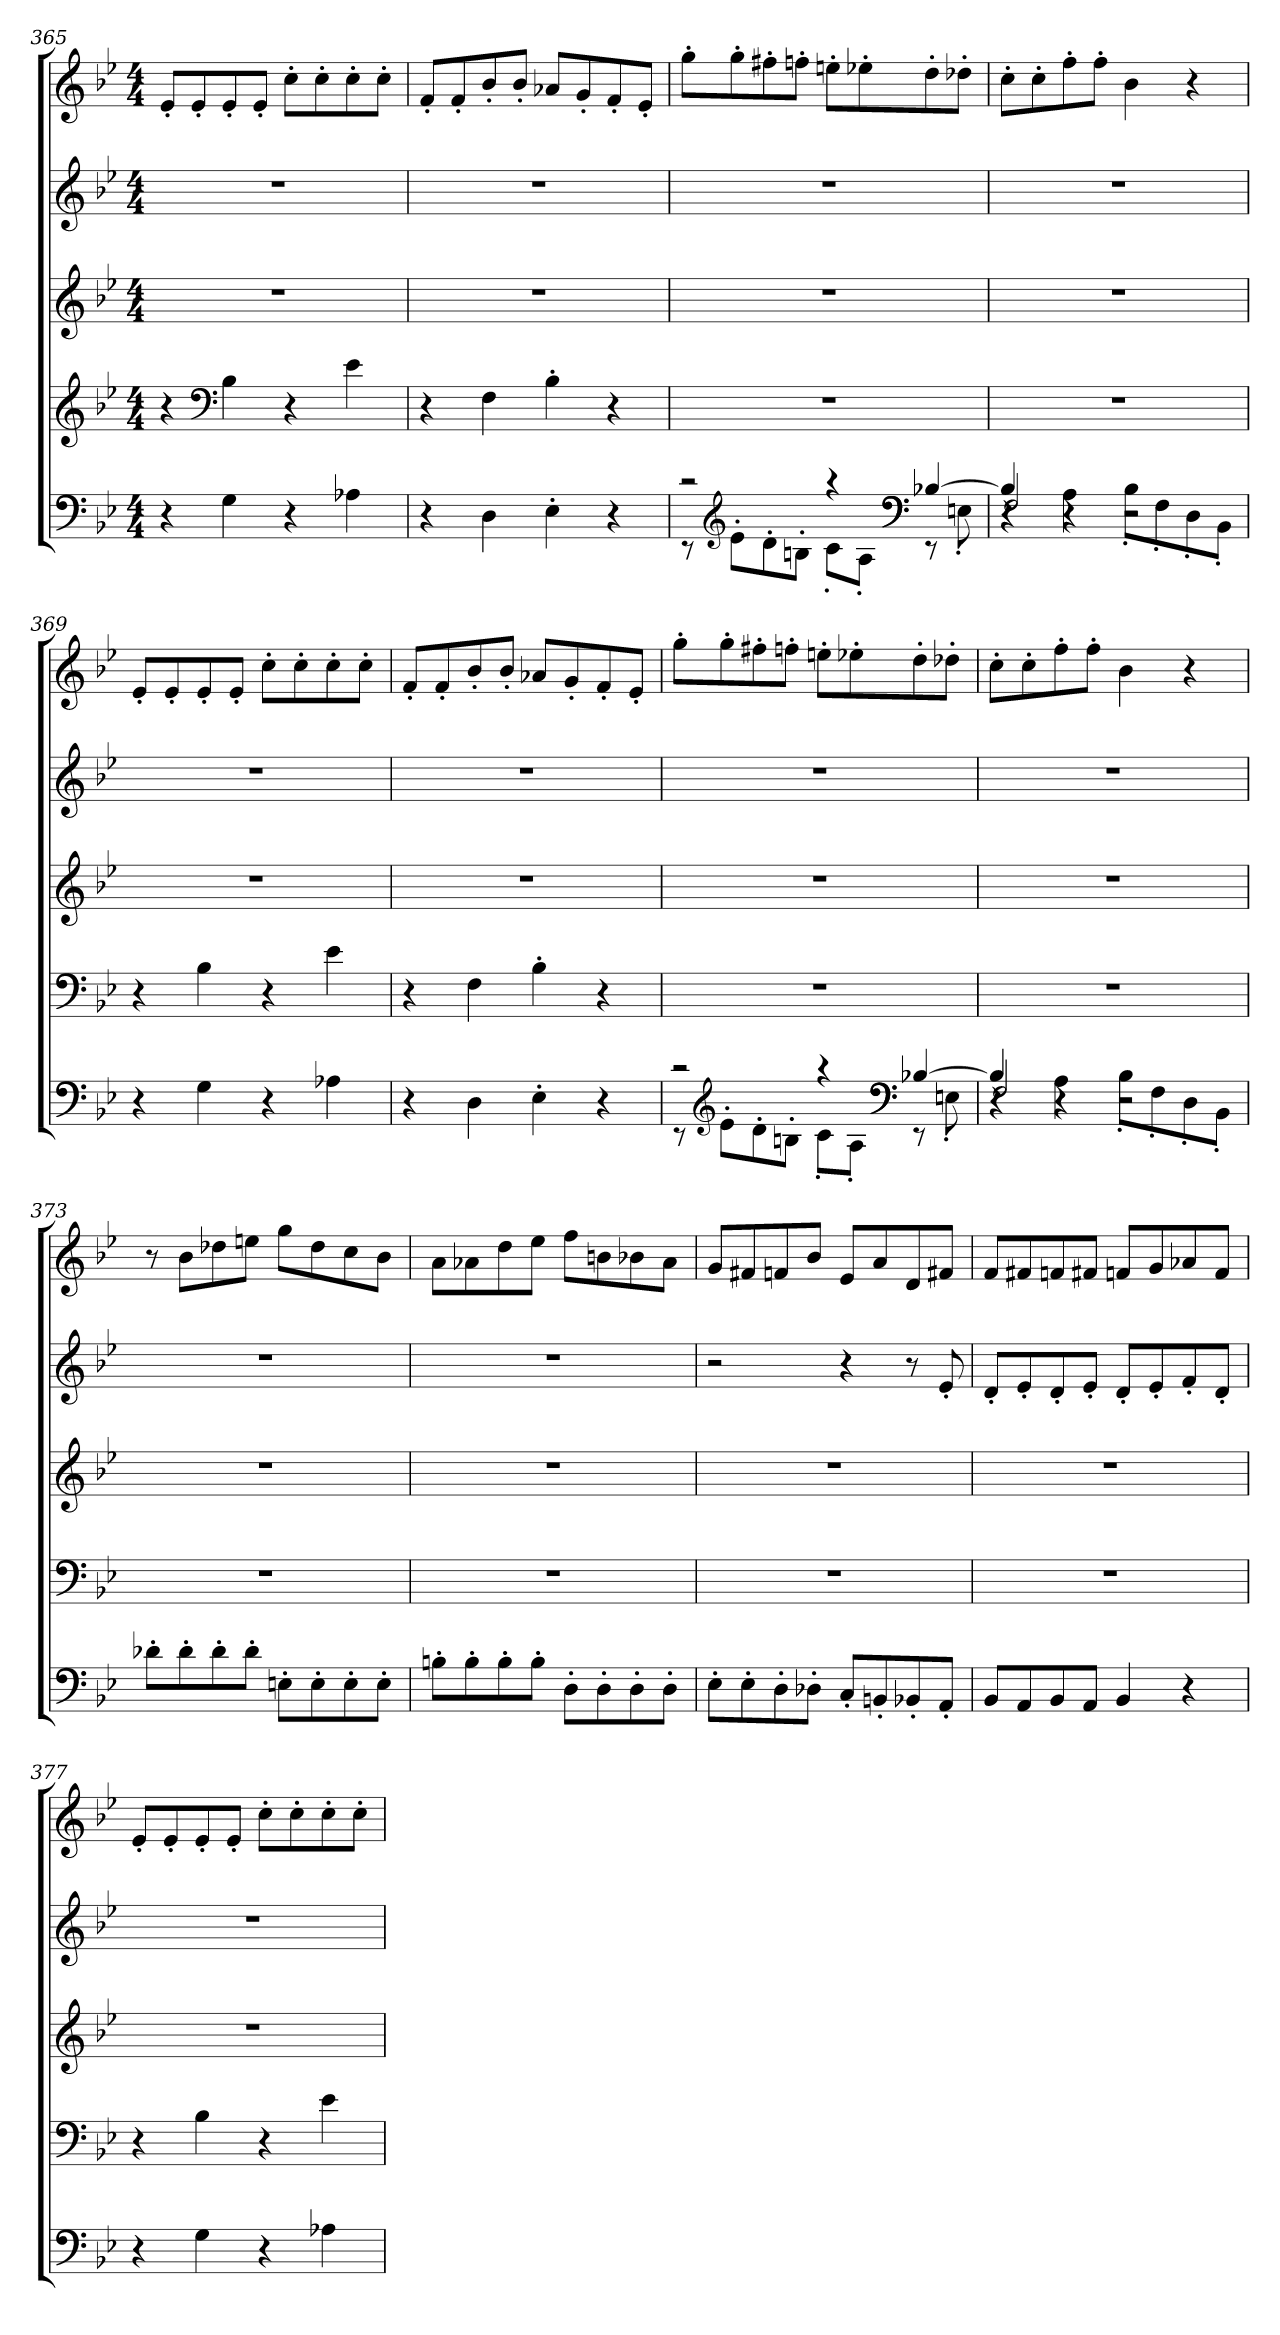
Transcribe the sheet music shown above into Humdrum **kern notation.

**kern	**kern	**kern	**kern	**kern
*part5	*part4	*part3	*part2	*part1
*staff5	*staff4	*staff3	*staff2	*staff1
*clefF4	*clefG2	*clefG2	*clefG2	*clefG2
*k[b-e-]	*k[b-e-]	*k[b-e-]	*k[b-e-]	*k[b-e-]
*M4/4	*M4/4	*M4/4	*M4/4	*M4/4
*MM151	*MM151	*MM151	*MM151	*MM151
=365	=365	=365	=365	=365
4r	4r	1r	1r	8e-'/L
.	.	.	.	8e-'/
*	*clefF4	*	*	*
4G\	4B-\	.	.	8e-'/
.	.	.	.	8e-'/J
4r	4r	.	.	8cc'\L
.	.	.	.	8cc'\
4A-X\	4e-\	.	.	8cc'\
.	.	.	.	8cc'\J
=366	=366	=366	=366	=366
4r	4r	1r	1r	8f'/L
.	.	.	.	8f'/
4D\	4F\	.	.	8b-'/
.	.	.	.	8b-'/J
4E-'\	4B-'\	.	.	8a-X/L
.	.	.	.	8g'/
4r	4r	.	.	8f'/
.	.	.	.	8e-'/J
!!LO:LB:g=z
=367	=367	=367	=367	=367
*	*	*	*	*MM151
*^	*	*	*	*
2r	8r	1r	1r	1r	8gg'\L
*clefG2	*	*	*	*	*
.	8e-'\L	.	.	.	8gg'\
.	8d'\	.	.	.	8ff#X'\
.	8Bn'\J	.	.	.	8ffn'\J
4r	8c'\L	.	.	.	8een'\L
.	8A'\J	.	.	.	8ee-X'\
*clefF4	*	*	*	*	*
[4B-X/	8r	.	.	.	8dd'\
.	8En'\	.	.	.	8dd-X'\J
=368	=368	=368	=368	=368	=368
*	*^	*	*	*	*
4B-/]	4r	2F/	1r	1r	1r	8cc'\L
.	.	.	.	.	.	8cc'\
4r	4A\	.	.	.	.	8ff'\
.	.	.	.	.	.	8ff'\J
2r	8B-'\L	2r	.	.	.	4b-\
.	8F'\	.	.	.	.	.
.	8D'\	.	.	.	.	4r
.	8BB-'\J	.	.	.	.	.
*v	*v	*v	*	*	*	*
=369	=369	=369	=369	=369
*	*	*	*	*MM151
4r	4r	1r	1r	8e-'/L
.	.	.	.	8e-'/
4G\	4B-\	.	.	8e-'/
.	.	.	.	8e-'/J
4r	4r	.	.	8cc'\L
.	.	.	.	8cc'\
4A-X\	4e-\	.	.	8cc'\
.	.	.	.	8cc'\J
=370	=370	=370	=370	=370
4r	4r	1r	1r	8f'/L
.	.	.	.	8f'/
4D\	4F\	.	.	8b-'/
.	.	.	.	8b-'/J
4E-'\	4B-'\	.	.	8a-X/L
.	.	.	.	8g'/
4r	4r	.	.	8f'/
.	.	.	.	8e-'/J
!!LO:PB:g=z
=371	=371	=371	=371	=371
*	*	*	*	*MM151
*^	*	*	*	*
2r	8r	1r	1r	1r	8gg'\L
*clefG2	*	*	*	*	*
.	8e-'\L	.	.	.	8gg'\
.	8d'\	.	.	.	8ff#X'\
.	8Bn'\J	.	.	.	8ffn'\J
4r	8c'\L	.	.	.	8een'\L
.	8A'\J	.	.	.	8ee-X'\
*clefF4	*	*	*	*	*
[4B-X/	8r	.	.	.	8dd'\
.	8En'\	.	.	.	8dd-X'\J
=372	=372	=372	=372	=372	=372
*	*^	*	*	*	*
4B-/]	4r	2F/	1r	1r	1r	8cc'\L
.	.	.	.	.	.	8cc'\
4r	4A\	.	.	.	.	8ff'\
.	.	.	.	.	.	8ff'\J
2r	8B-'\L	2r	.	.	.	4b-\
.	8F'\	.	.	.	.	.
.	8D'\	.	.	.	.	4r
.	8BB-'\J	.	.	.	.	.
*v	*v	*v	*	*	*	*
=373	=373	=373	=373	=373
*	*	*	*	*MM151
8d-X'\L	1r	1r	1r	8r
8d-'\	.	.	.	8b-\L
8d-'\	.	.	.	8dd-X\
8d-'\J	.	.	.	8een\J
8En'\L	.	.	.	8gg\L
8E'\	.	.	.	8dd-\
8E'\	.	.	.	8cc\
8E'\J	.	.	.	8b-\J
!!LO:LB:g=z
=374	=374	=374	=374	=374
8Bn'\L	1r	1r	1r	8a\L
8B'\	.	.	.	8a-X\
8B'\	.	.	.	8dd\
8B'\J	.	.	.	8ee-\J
8D'\L	.	.	.	8ff\L
8D'\	.	.	.	8bn\
8D'\	.	.	.	8b-X\
8D'\J	.	.	.	8a-\J
=375	=375	=375	=375	=375
*	*	*	*	*MM151
8E-'\L	1r	1r	2r	8g/L
8E-'\	.	.	.	8f#X/
8D'\	.	.	.	8fn/
8D-X'\J	.	.	.	8b-/J
8C'/L	.	.	4r	8e-/L
8BBn'/	.	.	.	8a/
8BB-X'/	.	.	8r	8d/
8AA'/J	.	.	8e-'/	8f#X/J
=376	=376	=376	=376	=376
8BB-/L	1r	1r	8d'/L	8f/L
8AA/	.	.	8e-'/	8f#X/
8BB-/	.	.	8d'/	8fn/
8AA/J	.	.	8e-'/J	8f#X/J
4BB-/	.	.	8d'/L	8fn/L
.	.	.	8e-'/	8g/
*	*	*	*	*MM146
4r	.	.	8f'/	8a-X/
*	*	*	*	*MM123
.	.	.	8d'/J	8f/J
!!LO:PB:g=z
=377	=377	=377	=377	=377
*	*	*	*	*MM151
4r	4r	1r	1r	8e-'/L
.	.	.	.	8e-'/
4G\	4B-\	.	.	8e-'/
.	.	.	.	8e-'/J
4r	4r	.	.	8cc'\L
.	.	.	.	8cc'\
4A-X\	4e-\	.	.	8cc'\
.	.	.	.	8cc'\J
=	=	=	=	=
*-	*-	*-	*-	*-
